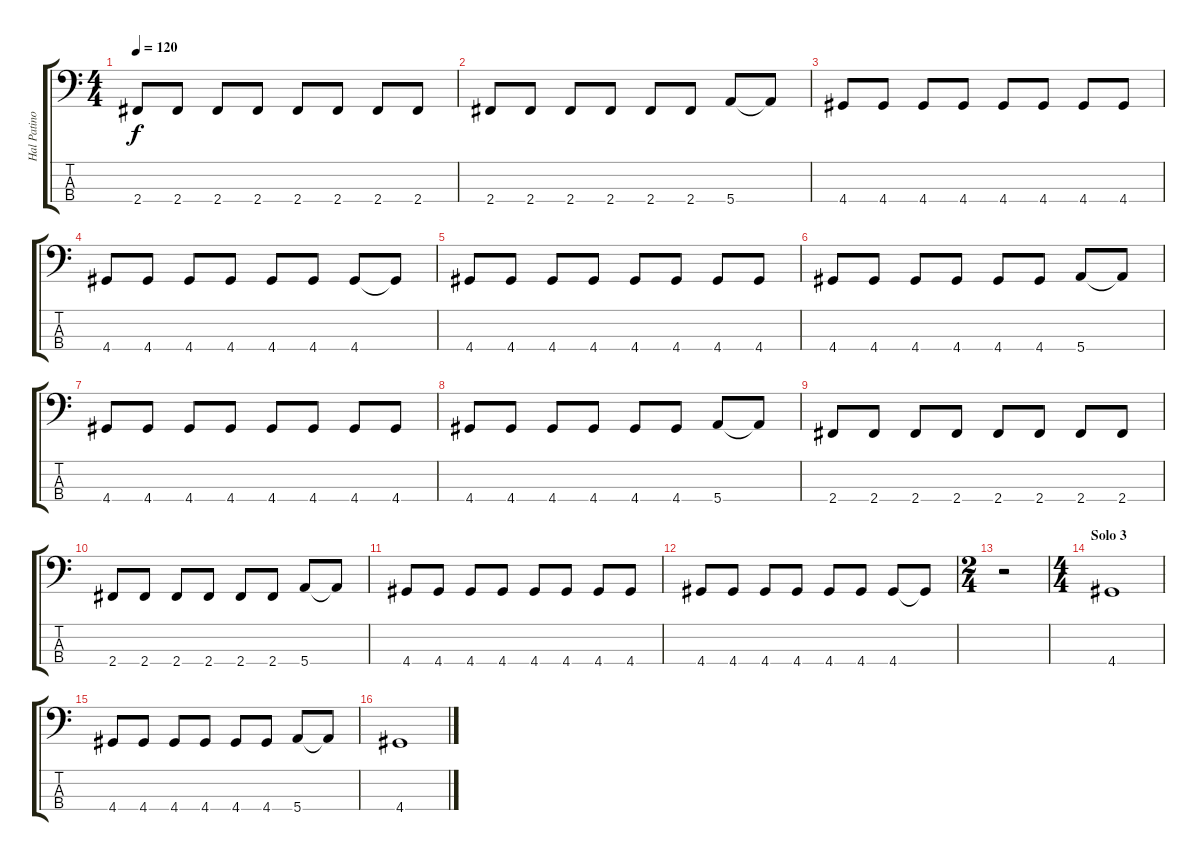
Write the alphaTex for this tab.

\track ("Hal Patino" "Hal Patino") {instrument electricbassfinger}
\staff {score tabs}
\tuning (G2 D2 A1 E1) {hide}
\ts (4 4)
\tempo 120
\clef f4
\ks c
2.4.8{dy f} 2.4.8 2.4.8 2.4.8 2.4.8 2.4.8 2.4.8 2.4.8 |
2.4.8 2.4.8 2.4.8 2.4.8 2.4.8 2.4.8 5.4.8 5.4{t}.8 |
4.4.8 4.4.8 4.4.8 4.4.8 4.4.8 4.4.8 4.4.8 4.4.8 |
4.4.8 4.4.8 4.4.8 4.4.8 4.4.8 4.4.8 4.4.8 4.4{t}.8 |
4.4.8 4.4.8 4.4.8 4.4.8 4.4.8 4.4.8 4.4.8 4.4.8 |
4.4.8 4.4.8 4.4.8 4.4.8 4.4.8 4.4.8 5.4.8 5.4{t}.8 |
4.4.8 4.4.8 4.4.8 4.4.8 4.4.8 4.4.8 4.4.8 4.4.8 |
4.4.8 4.4.8 4.4.8 4.4.8 4.4.8 4.4.8 5.4.8 5.4{t}.8 |
2.4.8 2.4.8 2.4.8 2.4.8 2.4.8 2.4.8 2.4.8 2.4.8 |
2.4.8 2.4.8 2.4.8 2.4.8 2.4.8 2.4.8 5.4.8 5.4{t}.8 |
4.4.8 4.4.8 4.4.8 4.4.8 4.4.8 4.4.8 4.4.8 4.4.8 |
4.4.8 4.4.8 4.4.8 4.4.8 4.4.8 4.4.8 4.4.8 4.4{t}.8 |
\ts (2 4)
r.2 |
\ts (4 4)
\section ("" "Solo 3")
4.4.1 |
4.4.8 4.4.8 4.4.8 4.4.8 4.4.8 4.4.8 5.4.8 5.4{t}.8 |
4.4.1
